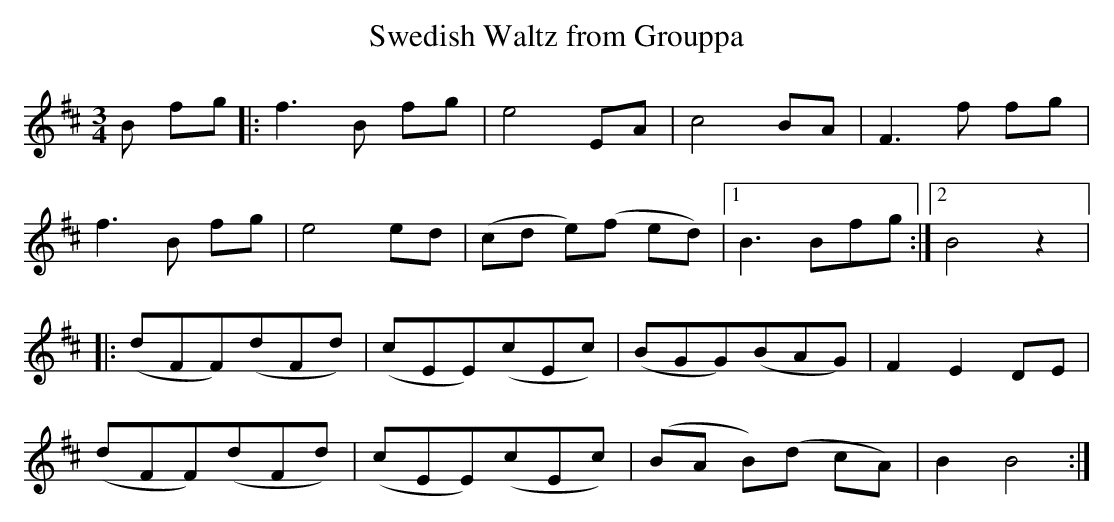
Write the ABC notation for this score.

X:1
T:Swedish Waltz from Grouppa
M:3/4
L:1/8
K:Bm
B fg |: f3 B fg | e4 EA | c4 BA | F3 f fg |
f3 B fg | e4 ed | (cd e)(f ed) |1 B3 Bfg :|2 B4 z2 |:
(dFF)(dFd) | (cEE)(cEc) | (BGG)(BAG) | F2 E2 DE |
(dFF)(dFd) | (cEE)(cEc) | (BA B)(d cA) | B2 B4 :|
